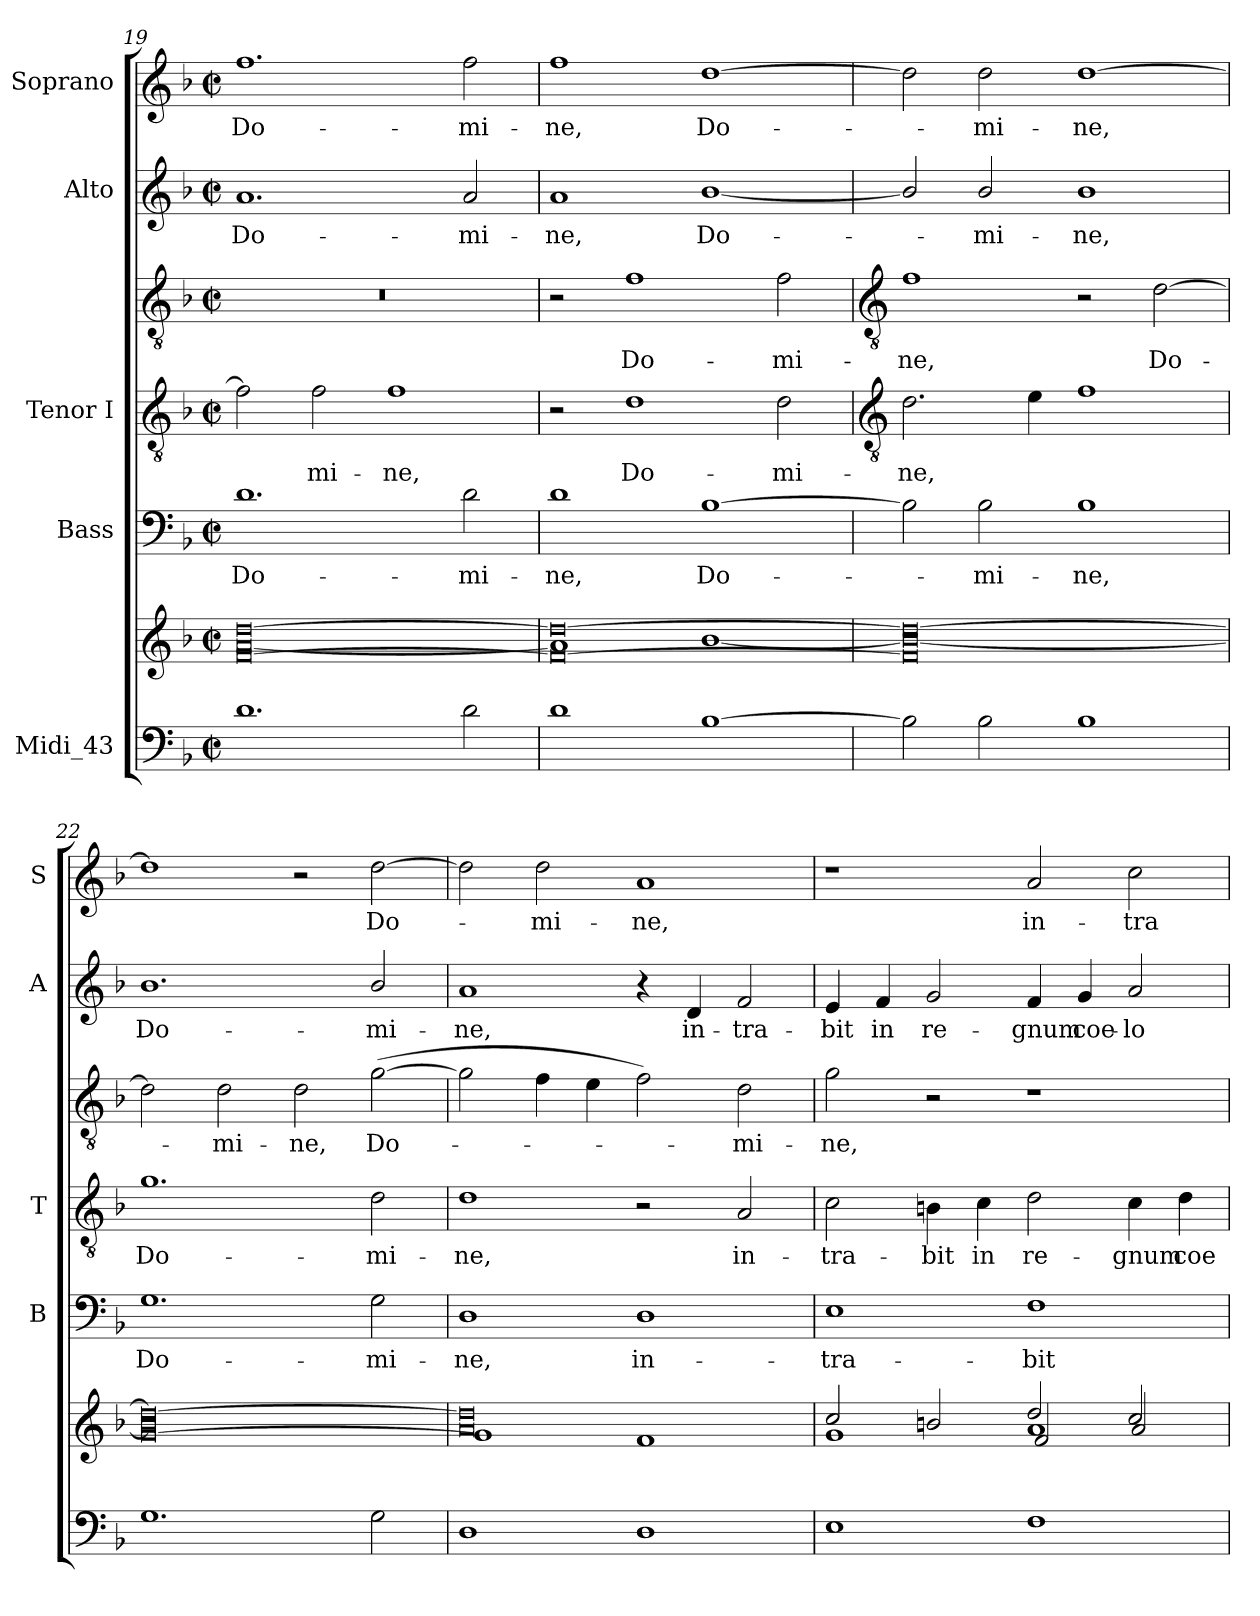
**kern	**kern	**kern	**text	**kern	**text	**kern	**text	**kern	**text	**kern	**text
*part5	*part5	*part4	*part4	*part3	*part3	*part3	*part3	*part2	*part2	*part1	*part1
*staff7	*staff6	*staff5	*staff5	*staff4	*staff4	*staff3	*staff3	*staff2	*staff2	*staff1	*staff1
*I"Midi_43	*	*I"Bass	*	*I"Tenor I	*	*	*	*I"Alto	*	*I"Soprano	*
*	*	*I'B	*	*I'T	*	*	*	*I'A	*	*I'S	*
*clefF4	*clefG2	*clefF4	*	*clefGv2	*	*clefGv2	*	*clefG2	*	*clefG2	*
*k[b-]	*k[b-]	*k[b-]	*	*k[b-]	*	*k[b-]	*	*k[b-]	*	*k[b-]	*
*F:	*F:	*F:	*	*F:	*	*F:	*	*F:	*	*F:	*
*M4/2	*M4/2	*M4/2	*	*M4/2	*	*M4/2	*	*M4/2	*	*M4/2	*
*met(c|)	*met(c|)	*met(c|)	*	*met(c|)	*	*met(c|)	*	*met(c|)	*	*met(c|)	*
=19	=19	=19	=19	=19	=19	=19	=19	=19	=19	=19	=19
*	*^	*	*	*	*	*	*	*	*	*	*
*	*	*^	*	*	*	*	*	*	*	*	*	*
!	!	!	!	!	!LO:LY:b	!	!	!	!	!	!LO:LY:b	!	!LO:LY:b
1.d	[0dd/	[0a\	[0f\	1.d	Do-	2f]	.	0r	.	1.a	Do-	1.ff	Do-
!	!	!	!	!	!	!	!LO:LY:b	!	!	!	!	!	!
.	.	.	.	.	.	2f	mi-	.	.	.	.	.	.
!	!	!	!	!	!	!	!LO:LY:b	!	!	!	!	!	!
.	.	.	.	.	.	1f	-ne,	.	.	.	.	.	.
!	!	!	!	!	!LO:LY:b	!	!	!	!	!	!LO:LY:b	!	!LO:LY:b
2d	.	.	.	2d	-mi-	.	.	.	.	2a	-mi-	2ff	-mi-
=20	=20	=20	=20	=20	=20	=20	=20	=20	=20	=20	=20	=20	=20
!	!	!	!	!	!LO:LY:b	!	!	!	!	!	!LO:LY:b	!	!LO:LY:b
1d	0dd/_	1a\]	0f\_	1d	-ne,	2r	.	2r	.	1a	-ne,	1ff	-ne,
!	!	!	!	!	!	!	!LO:LY:b	!	!LO:LY:b	!	!	!	!
.	.	.	.	.	.	1d	-Do-	1f	Do-	.	.	.	.
!	!	!	!	!	!LO:LY:b	!	!	!	!	!	!LO:LY:b	!	!LO:LY:b
[1B-	.	[1b-\	.	[1B-	Do-	.	.	.	.	[1b-/	Do-	[1dd	Do-
!	!	!	!	!	!	!	!LO:LY:b	!	!LO:LY:b	!	!	!	!
.	.	.	.	.	.	2d	-mi-	2f	-mi-	.	.	.	.
!!LO:LB:g=z
=21	=21	=21	=21	=21	=21	=21	=21	=21	=21	=21	=21	=21	=21
*	*	*	*	*	*	*clefGv2	*	*clefGv2	*	*	*	*	*
!	!	!	!	!	!	!	!LO:LY:b	!	!LO:LY:b	!	!	!	!
2B-]	0dd/_	0b-\_	0f\]	2B-]	.	2.d	ne,	1f	-ne,	2b-/]	.	2dd]	.
!	!	!	!	!	!LO:LY:b	!	!	!	!	!	!LO:LY:b	!	!LO:LY:b
2B-	.	.	.	2B-	mi-	.	.	.	.	2b-/	mi-	2dd	mi-
.	.	.	.	.	.	4e	.	.	.	.	.	.	.
!	!	!	!	!	!LO:LY:b	!	!	!	!	!	!LO:LY:b	!	!LO:LY:b
1B-	.	.	.	1B-	-ne,	1f	.	2r	.	1b-	-ne,	[1dd	-ne,
!	!	!	!	!	!	!	!	!	!LO:LY:b	!	!	!	!
.	.	.	.	.	.	.	.	[2d	Do-	.	.	.	.
=22	=22	=22	=22	=22	=22	=22	=22	=22	=22	=22	=22	=22	=22
!	!	!	!	!	!LO:LY:b	!	!LO:LY:b	!	!	!	!LO:LY:b	!	!
1.G	0dd/_	0b-\]	[0g\	1.G	Do-	1.g	Do-	2d]	.	1.b-	Do-	1dd]	.
!	!	!	!	!	!	!	!	!	!LO:LY:b	!	!	!	!
.	.	.	.	.	.	.	.	2d	mi-	.	.	.	.
!	!	!	!	!	!	!	!	!	!LO:LY:b	!	!	!	!
.	.	.	.	.	.	.	.	2d	-ne,	.	.	2r	.
!	!	!	!	!	!LO:LY:b	!	!LO:LY:b	!	!LO:LY:b	!	!LO:LY:b	!	!LO:LY:b
2G	.	.	.	2G	-mi-	2d	-mi-	(>[2g	Do-	2b-/	-mi-	[2dd	Do-
=23	=23	=23	=23	=23	=23	=23	=23	=23	=23	=23	=23	=23	=23
!	!	!	!	!	!LO:LY:b	!	!LO:LY:b	!	!	!	!LO:LY:b	!	!
1D	0dd/]	0a\	1g\]	1D	-ne,	1d	-ne,	2g]	.	1a	-ne,	2dd]	.
!	!	!	!	!	!	!	!	!	!	!	!	!	!LO:LY:b
.	.	.	.	.	.	.	.	4f	.	.	.	2dd	mi-
.	.	.	.	.	.	.	.	4e	.	.	.	.	.
!	!	!	!	!	!LO:LY:b	!	!	!	!	!	!	!	!LO:LY:b
1D	.	.	1f\	1D	in-	2r	.	2f)	.	4r	.	1a	-ne,
!	!	!	!	!	!	!	!	!	!	!	!LO:LY:b	!	!
.	.	.	.	.	.	.	.	.	.	4d	in-	.	.
!	!	!	!	!	!	!	!LO:LY:b	!	!LO:LY:b	!	!LO:LY:b	!	!
.	.	.	.	.	.	2A	in-	2d	-mi-	2f	-tra-	.	.
=24	=24	=24	=24	=24	=24	=24	=24	=24	=24	=24	=24	=24	=24
!	!	!	!	!	!LO:LY:b	!	!LO:LY:b	!	!LO:LY:b	!	!LO:LY:b	!	!
1E	2cc/	1g\	1ryy	1E	-tra-	2c	tra-	2g	-ne,	4e	-bit	1r	.
!	!	!	!	!	!	!	!	!	!	!	!LO:LY:b	!	!
.	.	.	.	.	.	.	.	.	.	4f	in	.	.
!	!	!	!	!	!	!	!LO:LY:b	!	!	!	!LO:LY:b	!	!
.	2bn/	.	.	.	.	4Bn	-bit	2r	.	2g	re-	.	.
!	!	!	!	!	!	!	!LO:LY:b	!	!	!	!	!	!
.	.	.	.	.	.	4c	in	.	.	.	.	.	.
!	!	!	!	!	!LO:LY:b	!	!LO:LY:b	!	!	!	!LO:LY:b	!	!LO:LY:b
1F	2dd/	1a\	2f/	1F	-bit	2d	re-	1r	.	4f	-gnum	2a	in-
!	!	!	!	!	!	!	!	!	!	!	!LO:LY:b	!	!
.	.	.	.	.	.	.	.	.	.	4g	coe-	.	.
!	!	!	!	!	!	!	!LO:LY:b	!	!	!	!LO:LY:b	!	!LO:LY:b
.	2cc/	.	2a/	.	.	4c	-gnum	.	.	2a	-lo-	2cc	-tra-
!	!	!	!	!	!	!	!LO:LY:b	!	!	!	!	!	!
.	.	.	.	.	.	4d	coe-	.	.	.	.	.	.
*	*v	*v	*v	*	*	*	*	*	*	*	*	*	*
=	=	=	=	=	=	=	=	=	=	=	=
*-	*-	*-	*-	*-	*-	*-	*-	*-	*-	*-	*-
